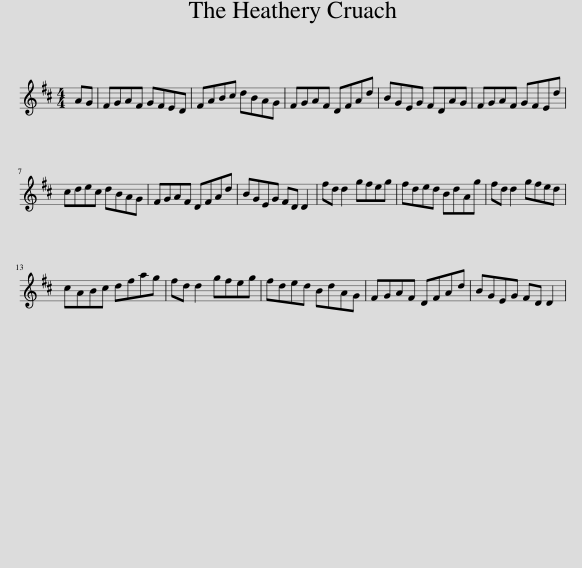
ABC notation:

X:1
L:1/8
M:4/4
I:linebreak $
K:D
V:1 treble
V:1
 AG | FGAF GFED | FABc dBAG | FGAF DFAd | BGEG FDAG | %5
 FGAF GFEd |$ cdec dBAG | FGAF DFAd | BGEG FD D2 | fd d2 gfeg | %10
 fded BdAg | fd d2 gfed |$ cABc dfag | fd d2 gfeg | fded BdAG | %15
 FGAF DFAd | BGEG FD D2 | %17
